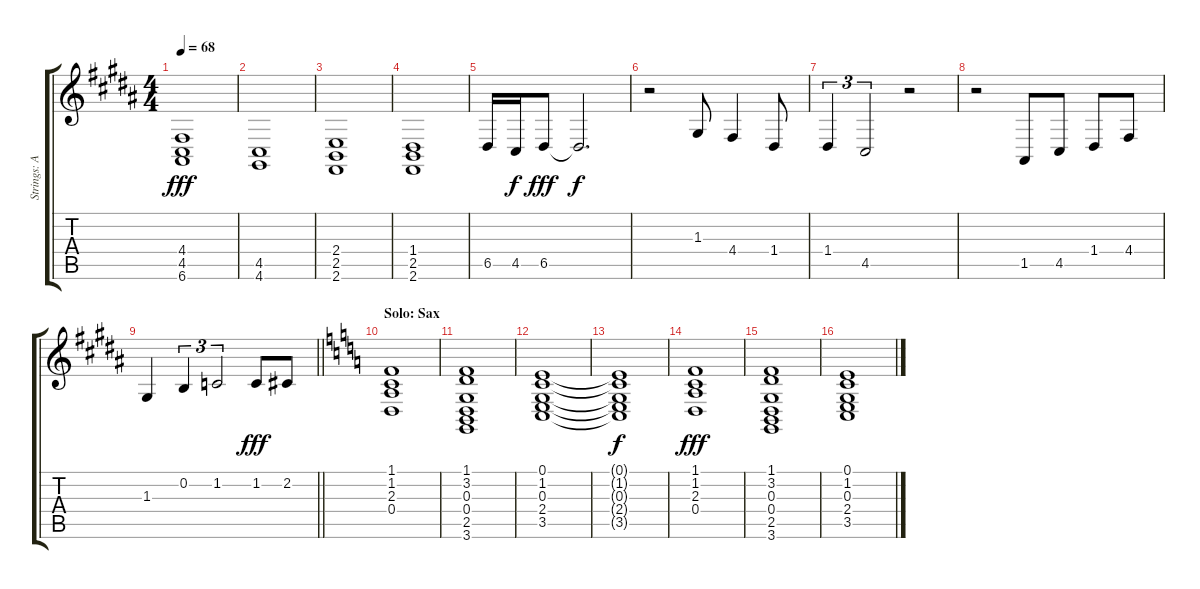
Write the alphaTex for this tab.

\track ("Strings: Albhy" "Strings: A") {instrument synthstrings1}
\staff {score tabs}
\tuning (E4 B3 G3 D3 A2 E2) {hide}
\ts (4 4)
\tempo 68
\clef g2
\ks b
(4.4 4.5 6.6).1{dy fff} |
(4.5 4.6).1 |
(2.4 2.5 2.6).1 |
(1.4 2.5 2.6).1 |
6.5.16 4.5.16{dy f} 6.5.8{dy fff} 6.5{t}.2{d dy f} |
r.2 1.3.8 4.4.4 1.4.8 |
1.4.4{tu (3 2)} 4.5.2{tu (3 2)} r.2 |
r.2 1.5.8 4.5.8 1.4.8 4.4.8 |
\barLineRight lightlight
1.3.4 0.2.4{tu (3 2)} 1.2.2{tu (3 2)} 1.2.8{dy fff} 2.2.8 |
\section ("" "Solo: Sax")
\ks c
(1.1 1.2 2.3 0.4).1 |
(1.1 3.2 0.3 0.4 2.5 3.6).1 |
(0.1 1.2 0.3 2.4 3.5).1 |
(0.1{t} 1.2{t} 0.3{t} 2.4{t} 3.5{t}).1{dy f} |
(1.1 1.2 2.3 0.4).1{dy fff} |
(1.1 3.2 0.3 0.4 2.5 3.6).1 |
(0.1 1.2 0.3 2.4 3.5).1
